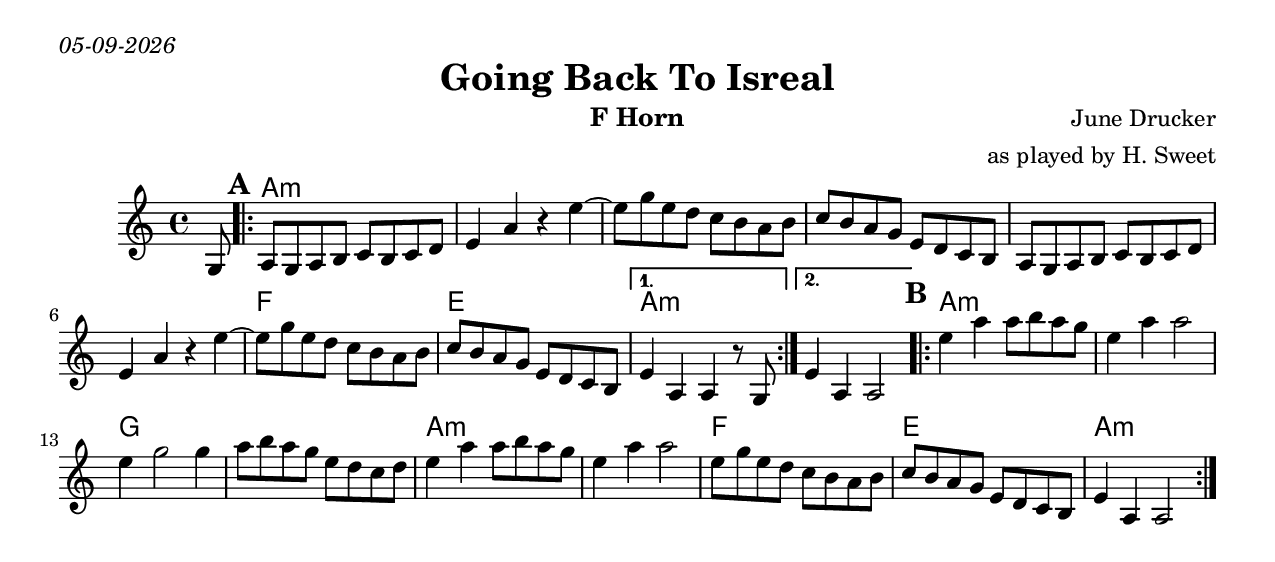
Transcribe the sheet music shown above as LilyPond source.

\version "2.18.0"
\include "english.ly"
\pointAndClickOff
\paper{
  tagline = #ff
  print-all-headers = ##t
  #(set-paper-size "letter")
}
date = #(strftime "%d-%m-%Y" (localtime (current-time)))

\markup{ \italic{ \date }  }

%\markup{ Got something to say? }

global = {
  \clef treble
  \key a \minor
  \time 4/4
  \set Score.markFormatter = #format-mark-box-alphabet
}

%#################################### Melody ########################
%melody =  \transpose c d \relative c' {  %transpose for clarinet
theme = {
  a8 g a b c b c d
  e4 a r e'~
  e8 g8 e d c b a b
  c8 b a g
  e8 d c b
}

melody = \relative c' {
  \global
  \partial 8 g8 %lead in notes

  \repeat volta 2{
   \mark \default
   \theme
   \theme
   %e4 a, a2~


  }
  \alternative {
    {e4 a, a r8 g8}

    {e'4 a, a2 }
  }

  \repeat volta 2{
   \mark \default
   e''4 a a8 b a g
  e4 a a2
  e4 g2 g4|
  a8 b a g e d c d

  e4 a a8 b a g
  e4 a a2

  e8 g8 e d c b a b
  c8 b a g
  e8 d c b
   e4 a, a2~
  }


}
%################################# Lyrics #####################
%\addlyrics{ \set stanza = #"1. " }
%################################# Chords #######################
harmonies = \chordmode {
 s8
 a1*6:m
 f1
 e1
 a1*2:m
 % B
 a1*2:m
 g1*2
 a1*2:m
 f1
 e1
 a1:m
}

\score {
  <<
    \new ChordNames {
      \set chordChanges = ##f
      \harmonies
    }
    \new Staff   \melody
  >>
  \header{
    title= "Going Back To Isreal"
    subtitle=""
    composer= "June Drucker"
    instrument = "F Horn"
    arranger= "as played by H. Sweet"
  }
  \layout{indent = 1.0\cm}
  \midi {
    \tempo 4 = 120

    % \midi { }
  }
}
%{
% more verses:
\markup{}
\markup {
  \fill-line {
    \hspace #0.1 % distance from left margin
    \column {
      \line { "1."
	\column {
	  ""
	}
      }
      \hspace #0.2 % vertical distance between verses
      \line { "2."
	\column {
	 ""
	}
      }
    }
    \hspace #0.1  % horiz. distance between columns
    \column {
      \line { "3."
	\column {
	  ""
	}
      }
      \hspace #0.2 % distance between verses
      \line { "4."
	\column {
	 ""
	}
      }
    }
    \hspace #0.1 % distance to right margin
  }
}

%}
